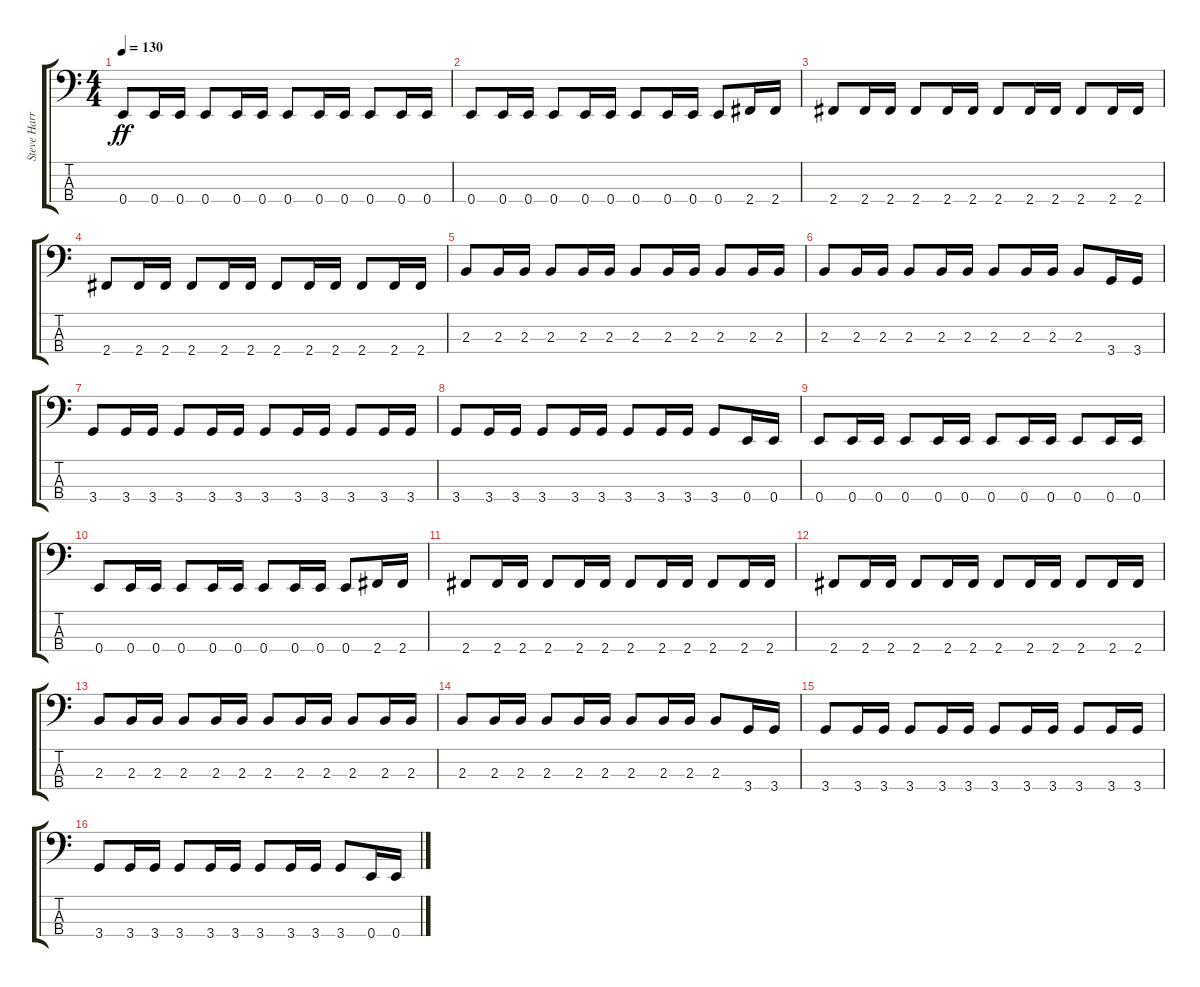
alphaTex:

\track ("Steve Harris" "Steve Harr") {instrument electricbassfinger}
\staff {score tabs}
\tuning (G2 D2 A1 E1) {hide}
\ts (4 4)
\tempo 130
\clef f4
\ks c
0.4.8{dy ff} 0.4.16 0.4.16 0.4.8 0.4.16 0.4.16 0.4.8 0.4.16 0.4.16 0.4.8 0.4.16 0.4.16 |
0.4.8 0.4.16 0.4.16 0.4.8 0.4.16 0.4.16 0.4.8 0.4.16 0.4.16 0.4.8 2.4.16 2.4.16 |
2.4.8 2.4.16 2.4.16 2.4.8 2.4.16 2.4.16 2.4.8 2.4.16 2.4.16 2.4.8 2.4.16 2.4.16 |
2.4.8 2.4.16 2.4.16 2.4.8 2.4.16 2.4.16 2.4.8 2.4.16 2.4.16 2.4.8 2.4.16 2.4.16 |
2.3.8 2.3.16 2.3.16 2.3.8 2.3.16 2.3.16 2.3.8 2.3.16 2.3.16 2.3.8 2.3.16 2.3.16 |
2.3.8 2.3.16 2.3.16 2.3.8 2.3.16 2.3.16 2.3.8 2.3.16 2.3.16 2.3.8 3.4.16 3.4.16 |
3.4.8 3.4.16 3.4.16 3.4.8 3.4.16 3.4.16 3.4.8 3.4.16 3.4.16 3.4.8 3.4.16 3.4.16 |
3.4.8 3.4.16 3.4.16 3.4.8 3.4.16 3.4.16 3.4.8 3.4.16 3.4.16 3.4.8 0.4.16 0.4.16 |
0.4.8 0.4.16 0.4.16 0.4.8 0.4.16 0.4.16 0.4.8 0.4.16 0.4.16 0.4.8 0.4.16 0.4.16 |
0.4.8 0.4.16 0.4.16 0.4.8 0.4.16 0.4.16 0.4.8 0.4.16 0.4.16 0.4.8 2.4.16 2.4.16 |
2.4.8 2.4.16 2.4.16 2.4.8 2.4.16 2.4.16 2.4.8 2.4.16 2.4.16 2.4.8 2.4.16 2.4.16 |
2.4.8 2.4.16 2.4.16 2.4.8 2.4.16 2.4.16 2.4.8 2.4.16 2.4.16 2.4.8 2.4.16 2.4.16 |
2.3.8 2.3.16 2.3.16 2.3.8 2.3.16 2.3.16 2.3.8 2.3.16 2.3.16 2.3.8 2.3.16 2.3.16 |
2.3.8 2.3.16 2.3.16 2.3.8 2.3.16 2.3.16 2.3.8 2.3.16 2.3.16 2.3.8 3.4.16 3.4.16 |
3.4.8 3.4.16 3.4.16 3.4.8 3.4.16 3.4.16 3.4.8 3.4.16 3.4.16 3.4.8 3.4.16 3.4.16 |
3.4.8 3.4.16 3.4.16 3.4.8 3.4.16 3.4.16 3.4.8 3.4.16 3.4.16 3.4.8 0.4.16 0.4.16
